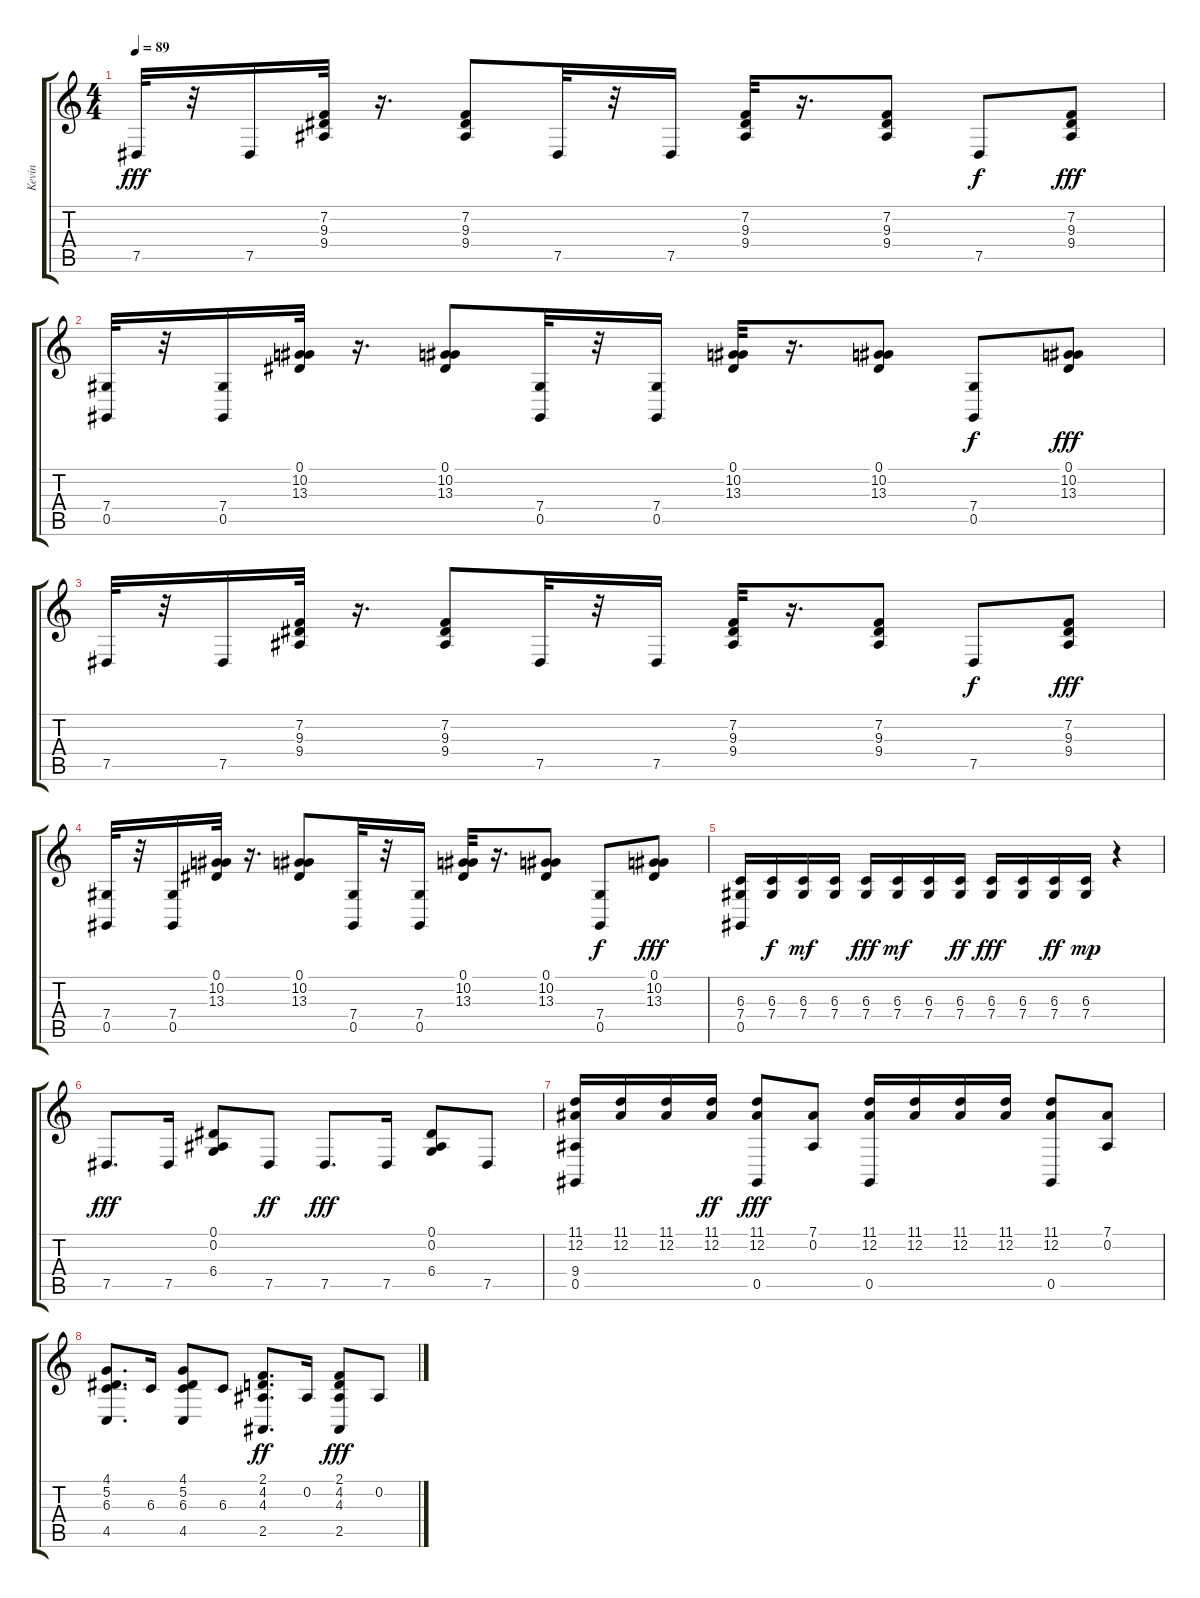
\track ("Kevin" "Kevin") {instrument brightacousticpiano}
\staff {score tabs}
\tuning (Eb4 Bb3 Gb3 Db3 Ab2 Eb2) {hide}
\ts (4 4)
\tempo 89
\clef g2
\ks c
7.5.32{dy fff} r.32 7.5.16 (7.2 9.3 9.4).32 r.16{d} (7.2 9.3 9.4).8 7.5.32 r.32 7.5.16 (7.2 9.3 9.4).32 r.16{d} (7.2 9.3 9.4).8 7.5.8{dy f} (7.2 9.3 9.4).8{dy fff} |
(7.4 0.5).32 r.32 (7.4 0.5).16 (0.1 10.2 13.3).32 r.16{d} (0.1 10.2 13.3).8 (7.4 0.5).32 r.32 (7.4 0.5).16 (0.1 10.2 13.3).32 r.16{d} (0.1 10.2 13.3).8 (7.4 0.5).8{dy f} (0.1 10.2 13.3).8{dy fff} |
7.5.32 r.32 7.5.16 (7.2 9.3 9.4).32 r.16{d} (7.2 9.3 9.4).8 7.5.32 r.32 7.5.16 (7.2 9.3 9.4).32 r.16{d} (7.2 9.3 9.4).8 7.5.8{dy f} (7.2 9.3 9.4).8{dy fff} |
(7.4 0.5).32 r.32 (7.4 0.5).16 (0.1 10.2 13.3).32 r.16{d} (0.1 10.2 13.3).8 (7.4 0.5).32 r.32 (7.4 0.5).16 (0.1 10.2 13.3).32 r.16{d} (0.1 10.2 13.3).8 (7.4 0.5).8{dy f} (0.1 10.2 13.3).8{dy fff} |
(6.3 7.4 0.5).16 (6.3 7.4).16{dy f} (6.3 7.4).16{dy mf} (6.3 7.4).16 (6.3 7.4).16{dy fff} (6.3 7.4).16{dy mf} (6.3 7.4).16 (6.3 7.4).16{dy ff} (6.3 7.4).16{dy fff} (6.3 7.4).16 (6.3 7.4).16{dy ff} (6.3 7.4).16{dy mp} r.4 |
7.5.8{d dy fff} 7.5.16 (0.1 0.2 6.4).8 7.5.8{dy ff} 7.5.8{d dy fff} 7.5.16 (0.1 0.2 6.4).8 7.5.8 |
(11.1 12.2 9.4 0.5).16 (11.1 12.2).16 (11.1 12.2).16 (11.1 12.2).16{dy ff} (11.1 12.2 0.5).8{dy fff} (7.1 0.2).8 (11.1 12.2 0.5).16 (11.1 12.2).16 (11.1 12.2).16 (11.1 12.2).16 (11.1 12.2 0.5).8 (7.1 0.2).8 |
(4.1 5.2 6.3 4.5).8{d} 6.3.16 (4.1 5.2 6.3 4.5).8 6.3.8 (2.1 4.2 4.3 2.5).8{d dy ff} 0.2.16 (2.1 4.2 4.3 2.5).8{dy fff} 0.2.8
